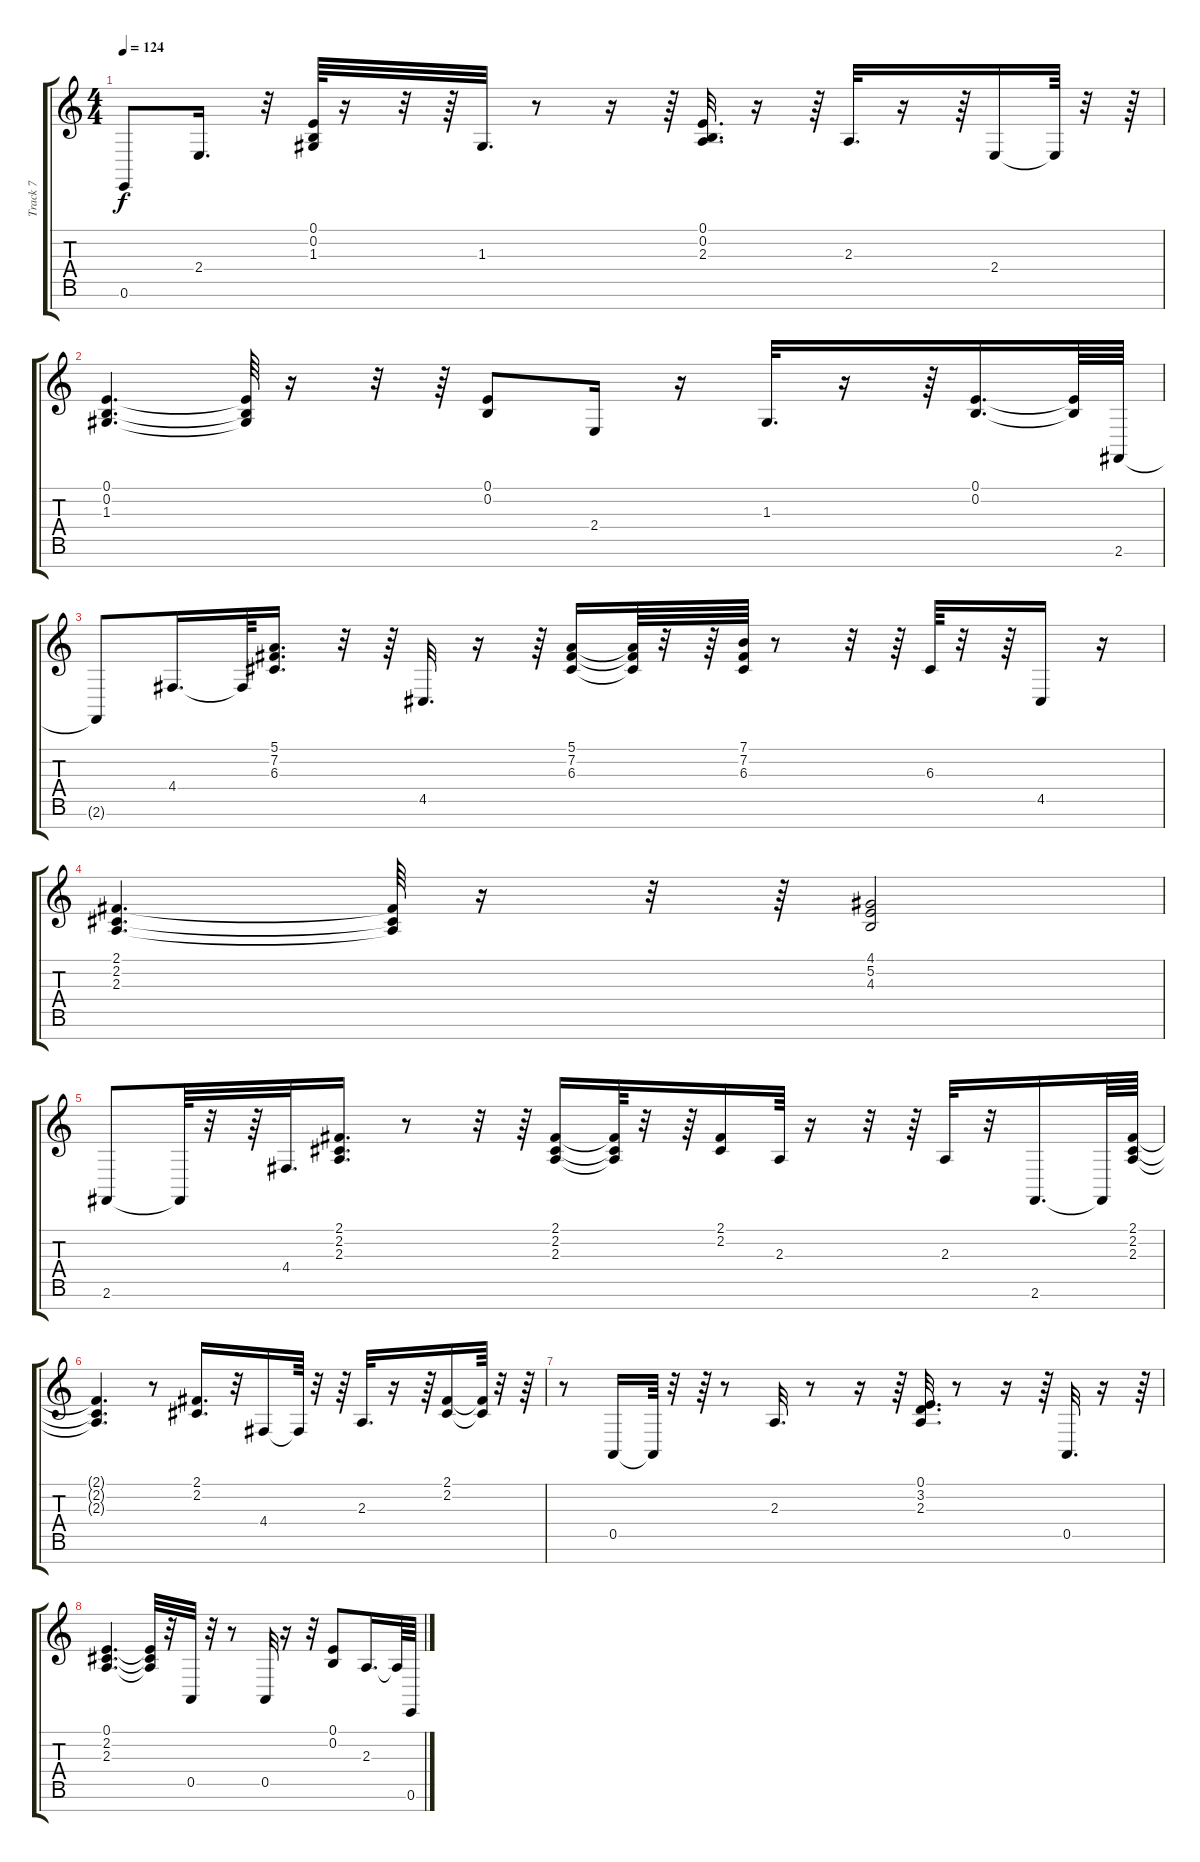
\track ("Track 7" "Track 7") {instrument percussiveorgan}
\staff {score tabs}
\tuning (E4 B3 G3 D3 A2 E2 B1) {hide}
\ts (4 4)
\tempo 124
\clef g2
\ks c
0.6.8{dy f} 2.4.16{d} r.32 (0.1 0.2 1.3).64 r.16 r.32 r.64 1.3.32{d} r.8 r.16 r.64 (0.1 0.2 2.3).32{d} r.16 r.64 2.3.32{d} r.16 r.64 2.4.16 2.4{t}.64 r.32 r.64 |
(0.1 0.2 1.3).4{d} (0.1{t} 0.2{t} 1.3{t}).64 r.16 r.32 r.64 (0.1 0.2).8 2.4.16 r.16 1.3.32{d} r.16 r.64 (0.1 0.2).16{d} (0.1{t} 0.2{t}).64 2.6.64 |
2.6{t}.8 4.4.16{d} 4.4{t}.64 (5.1 7.2 6.3).16{d} r.32 r.64 4.5.32{d} r.16 r.64 (5.1 7.2 6.3).16 (5.1{t} 7.2{t} 6.3{t}).64 r.32 r.64 (7.1 7.2 6.3).64 r.8 r.32 r.64 6.3.64 r.32 r.64 4.5.16 r.16 |
(2.1 2.2 2.3).4{d} (2.1{t} 2.2{t} 2.3{t}).64 r.16 r.32 r.64 (4.1 5.2 4.3).2 |
2.6.8 2.6{t}.64 r.32 r.64 4.4.32{d} (2.1 2.2 2.3).16{d} r.8 r.32 r.64 (2.1 2.2 2.3).16 (2.1{t} 2.2{t} 2.3{t}).64 r.32 r.64 (2.1 2.2).16 2.3.64 r.16 r.32 r.64 2.3.32 r.32 2.6.16{d} 2.6{t}.64 (2.1 2.2 2.3).64 |
(2.1{t} 2.2{t} 2.3{t}).4{d} r.8 (2.1 2.2).16{d} r.32 4.4.16 4.4{t}.64 r.32 r.64 2.3.32{d} r.16 r.64 (2.1 2.2).16 (2.1{t} 2.2{t}).64 r.32 r.64 |
r.8 0.5.16 0.5{t}.64 r.32 r.64 r.8 2.3.32{d} r.8 r.16 r.64 (0.1 3.2 2.3).32{d} r.8 r.16 r.64 0.5.32{d} r.16 r.64 |
(0.1 2.2 2.3).4{d} (0.1{t} 2.2{t} 2.3{t}).32 r.32 0.5.32 r.32 r.8 0.5.32 r.16 r.32 (0.1 0.2).8 2.3.16{d} 2.3{t}.64 0.6.64
